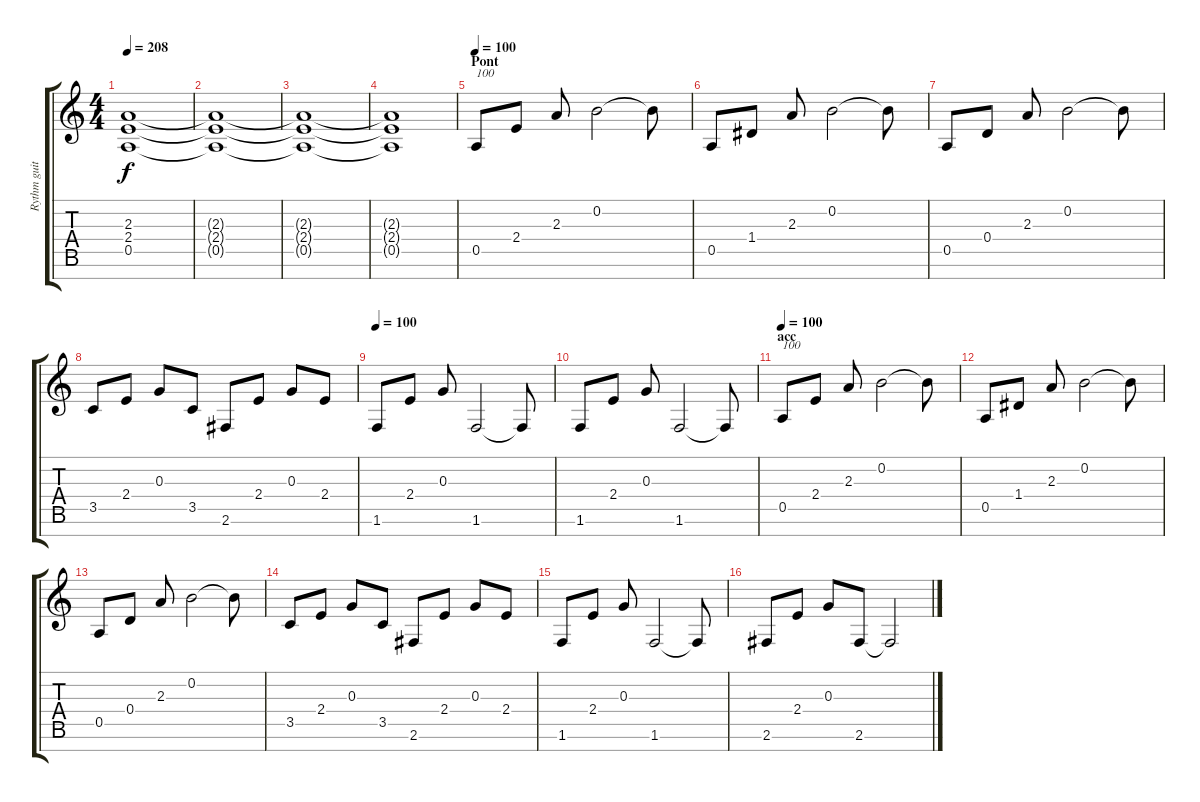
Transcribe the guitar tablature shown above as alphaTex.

\track ("Rythm guitar" "Rythm guit") {instrument distortionguitar}
\staff {score tabs}
\tuning (E4 B3 G3 D3 A2 E2 B1) {hide}
\ts (4 4)
\tempo 208
\clef g2
\ks c
(2.3 2.4 0.5).1{dy f} |
(2.3{t} 2.4{t} 0.5{t}).1 |
(2.3{t} 2.4{t} 0.5{t}).1 |
(2.3{t} 2.4{t} 0.5{t}).1 |
\section ("" "Pont")
\tempo 100
0.5.8{txt "100" instrument electricguitarmuted} 2.4.8 2.3.8 0.2.2 0.2{t}.8 |
0.5.8 1.4.8 2.3.8 0.2.2 0.2{t}.8 |
0.5.8 0.4.8 2.3.8 0.2.2 0.2{t}.8 |
3.5.8 2.4.8 0.3.8 3.5.8 2.6.8 2.4.8 0.3.8 2.4.8 |
\tempo 100
1.6.8 2.4.8 0.3.8 1.6.2 1.6{t}.8 |
1.6.8 2.4.8 0.3.8 1.6.2 1.6{t}.8 |
\section ("" "acc")
\tempo 100
0.5.8{txt "100" instrument electricguitarmuted} 2.4.8 2.3.8 0.2.2 0.2{t}.8 |
0.5.8 1.4.8 2.3.8 0.2.2 0.2{t}.8 |
0.5.8 0.4.8 2.3.8 0.2.2 0.2{t}.8 |
3.5.8 2.4.8 0.3.8 3.5.8 2.6.8 2.4.8 0.3.8 2.4.8 |
1.6.8 2.4.8 0.3.8 1.6.2 1.6{t}.8 |
2.6.8 2.4.8 0.3.8 2.6.8 2.6{t}.2
